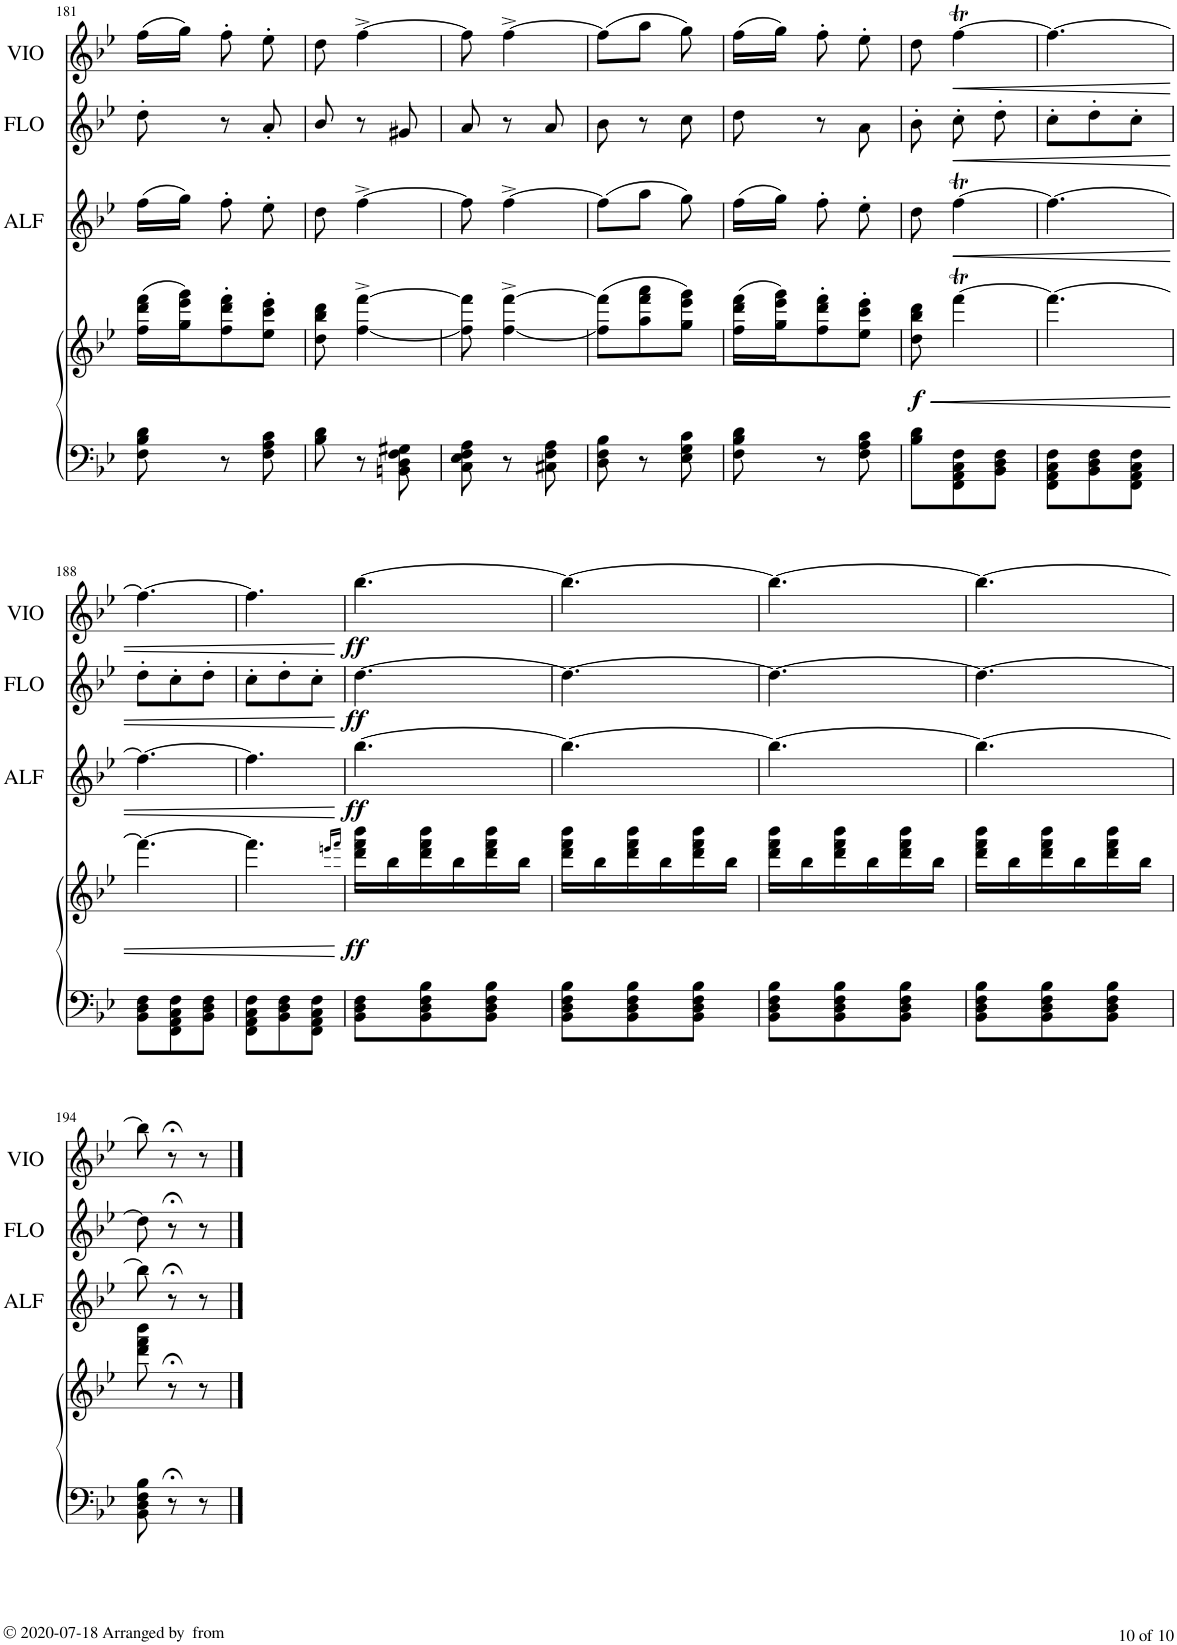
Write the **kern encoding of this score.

**kern	**kern	**dynam	**kern	**dynam	**kern	**dynam	**kern	**dynam
*part4	*part4	*part4	*part3	*part3	*part2	*part2	*part1	*part1
*staff5	*staff4	*staff4/5	*staff3	*staff3	*staff2	*staff2	*staff1	*staff1
*I"Piano	*	*	*I"ALFREDO.	*	*I"FLORA.	*	*I"VIOLETTA.	*
*I'Pno	*	*	*I'ALF	*	*I'FLO	*	*I'VIO	*
!!LO:PB:g=z
*clefF4	*clefG2	*	*clefG2	*	*clefG2	*	*clefG2	*
*k[b-e-]	*k[b-e-]	*	*k[b-e-]	*	*k[b-e-]	*	*k[b-e-]	*
*M3/8	*M3/8	*	*M3/8	*	*M3/8	*	*M3/8	*
=181	=181	=181	=181	=181	=181	=181	=181	=181
8F\ 8B-\ 8d\	(16ff\ 16ddd\ 16fff\LL	.	(16ff\LL	.	8dd'\	.	(16ff\LL	.
.	16gg\ 16eee-\ 16ggg\J)	.	16gg\JJ)	.	.	.	16gg\JJ)	.
8r	8ff\' 8ddd\' 8fff\'	.	8ff'\	.	8r	.	8ff'\	.
8F\ 8A\ 8c\	8ee-\' 8ccc\' 8eee-\'J	.	8ee-'\	.	8a'/	.	8ee-'\	.
=182	=182	=182	=182	=182	=182	=182	=182	=182
8B-\ 8d\	8dd\ 8bb-\ 8ddd\	.	8dd\	.	8b-/	.	8dd\	.
8r	[4ff\^ [4fff\^	.	[4ff^\	.	8r	.	[4ff^\	.
8BBn\ 8D\ 8F\ 8G#X\	.	.	.	.	8g#X/	.	.	.
=183	=183	=183	=183	=183	=183	=183	=183	=183
8C\ 8E-\ 8F\ 8A\	8ff\] 8fff\]	.	8ff\]	.	8a/	.	8ff\]	.
8r	[4ff\^ [4fff\^	.	[4ff^\	.	8r	.	[4ff^\	.
8C#X\ 8F\ 8A\	.	.	.	.	8a/	.	.	.
=184	=184	=184	=184	=184	=184	=184	=184	=184
8D\ 8F\ 8B-\	(8ff\] 8fff\]L	.	(8ff\L]	.	8b-\	.	(8ff\L]	.
8r	8aa\ 8fff\ 8aaa\	.	8aa\J	.	8r	.	8aa\J	.
8E-\ 8G\ 8c\	8gg\ 8eee-\ 8ggg\J)	.	8gg\)	.	8cc\	.	8gg\)	.
=185	=185	=185	=185	=185	=185	=185	=185	=185
8F\ 8B-\ 8d\	(16ff\ 16ddd\ 16fff\LL	.	(16ff\LL	.	8dd\	.	(16ff\LL	.
.	16gg\ 16eee-\ 16ggg\J)	.	16gg\JJ)	.	.	.	16gg\JJ)	.
8r	8ff\' 8ddd\' 8fff\'	.	8ff'\	.	8r	.	8ff'\	.
8F\ 8A\ 8c\	8ee-\' 8ccc\' 8eee-\'J	.	8ee-'\	.	8a\	.	8ee-'\	.
=186	=186	=186	=186	=186	=186	=186	=186	=186
!	!	!LO:HP:b	!	!	!	!	!	!
!	!	!LO:DY:n=1:b	!	!	!	!	!	!
8B-\ 8d\L	8dd\ 8bb-\ 8ddd\	< f	8dd\	.	8b-'\	.	8dd\	.
!	!	!	!	!LO:HP:b	!	!LO:HP:b	!	!LO:HP:b
8FF\ 8AA\ 8C\ 8F\	[4fffT\	.	[4ffT\	<	8cc'\	<	[4ffT\	<
8BB-\ 8D\ 8F\J	.	.	.	.	8dd'\	.	.	.
=187	=187	=187	=187	=187	=187	=187	=187	=187
8FF\ 8AA\ 8C\ 8F\L	4.fff\_	.	4.ff\_	.	8cc'\L	.	4.ff\_	.
8BB-\ 8D\ 8F\	.	.	.	.	8dd'\	.	.	.
8FF\ 8AA\ 8C\ 8F\J	.	.	.	.	8cc'\J	.	.	.
!!LO:LB:g=z
=188	=188	=188	=188	=188	=188	=188	=188	=188
8BB-\ 8D\ 8F\L	4.fff\_	.	4.ff\_	.	8dd'\L	.	4.ff\_	.
8FF\ 8AA\ 8C\ 8F\	.	.	.	.	8cc'\	.	.	.
8BB-\ 8D\ 8F\J	.	.	.	.	8dd'\J	.	.	.
=189	=189	=189	=189	=189	=189	=189	=189	=189
8FF\ 8AA\ 8C\ 8F\L	4.fff\]	.	4.ff\]	.	8cc'\L	.	4.ff\]	.
8BB-\ 8D\ 8F\	.	.	.	.	8dd'\	.	.	.
8FF\ 8AA\ 8C\ 8F\J	.	.	.	.	8cc'\J	.	.	.
.	16qeeen/LL	.	.	.	.	.	.	.
.	16qfff/JJ	.	.	.	.	.	.	.
.	.	[	.	[	.	[	.	[
=190	=190	=190	=190	=190	=190	=190	=190	=190
!	!	!LO:DY:b	!	!LO:DY:b	!	!LO:DY:b	!	!LO:DY:b
8BB-\ 8D\ 8F\L	16ddd\ 16fff\ 16bbb-\LL	ff	[4.bb-\	ff	[4.dd\	ff	[4.bb-\	ff
.	16bb-\	.	.	.	.	.	.	.
8BB-\ 8D\ 8F\ 8B-\	16ddd\ 16fff\ 16bbb-\	.	.	.	.	.	.	.
.	16bb-\	.	.	.	.	.	.	.
8BB-\ 8D\ 8F\ 8B-\J	16ddd\ 16fff\ 16bbb-\	.	.	.	.	.	.	.
.	16bb-\JJ	.	.	.	.	.	.	.
=191	=191	=191	=191	=191	=191	=191	=191	=191
8BB-\ 8D\ 8F\ 8B-\L	16ddd\ 16fff\ 16bbb-\LL	.	4.bb-\_	.	4.dd\_	.	4.bb-\_	.
.	16bb-\	.	.	.	.	.	.	.
8BB-\ 8D\ 8F\ 8B-\	16ddd\ 16fff\ 16bbb-\	.	.	.	.	.	.	.
.	16bb-\	.	.	.	.	.	.	.
8BB-\ 8D\ 8F\ 8B-\J	16ddd\ 16fff\ 16bbb-\	.	.	.	.	.	.	.
.	16bb-\JJ	.	.	.	.	.	.	.
=192	=192	=192	=192	=192	=192	=192	=192	=192
8BB-\ 8D\ 8F\ 8B-\L	16ddd\ 16fff\ 16bbb-\LL	.	4.bb-\_	.	4.dd\_	.	4.bb-\_	.
.	16bb-\	.	.	.	.	.	.	.
8BB-\ 8D\ 8F\ 8B-\	16ddd\ 16fff\ 16bbb-\	.	.	.	.	.	.	.
.	16bb-\	.	.	.	.	.	.	.
8BB-\ 8D\ 8F\ 8B-\J	16ddd\ 16fff\ 16bbb-\	.	.	.	.	.	.	.
.	16bb-\JJ	.	.	.	.	.	.	.
=193	=193	=193	=193	=193	=193	=193	=193	=193
8BB-\ 8D\ 8F\ 8B-\L	16ddd\ 16fff\ 16bbb-\LL	.	4.bb-\_	.	4.dd\_	.	4.bb-\_	.
.	16bb-\	.	.	.	.	.	.	.
8BB-\ 8D\ 8F\ 8B-\	16ddd\ 16fff\ 16bbb-\	.	.	.	.	.	.	.
.	16bb-\	.	.	.	.	.	.	.
8BB-\ 8D\ 8F\ 8B-\J	16ddd\ 16fff\ 16bbb-\	.	.	.	.	.	.	.
.	16bb-\JJ	.	.	.	.	.	.	.
!!LO:LB:g=z
=194	=194	=194	=194	=194	=194	=194	=194	=194
8BB-\ 8D\ 8F\ 8B-\	8ddd\ 8fff\ 8bbb-\	.	8bb-\]	.	8dd\]	.	8bb-\]	.
8r;<	8r;<	.	8r;<	.	8r;<	.	8r;<	.
8r	8r	.	8r	.	8r	.	8r	.
==	==	==	==	==	==	==	==	==
*-	*-	*-	*-	*-	*-	*-	*-	*-
